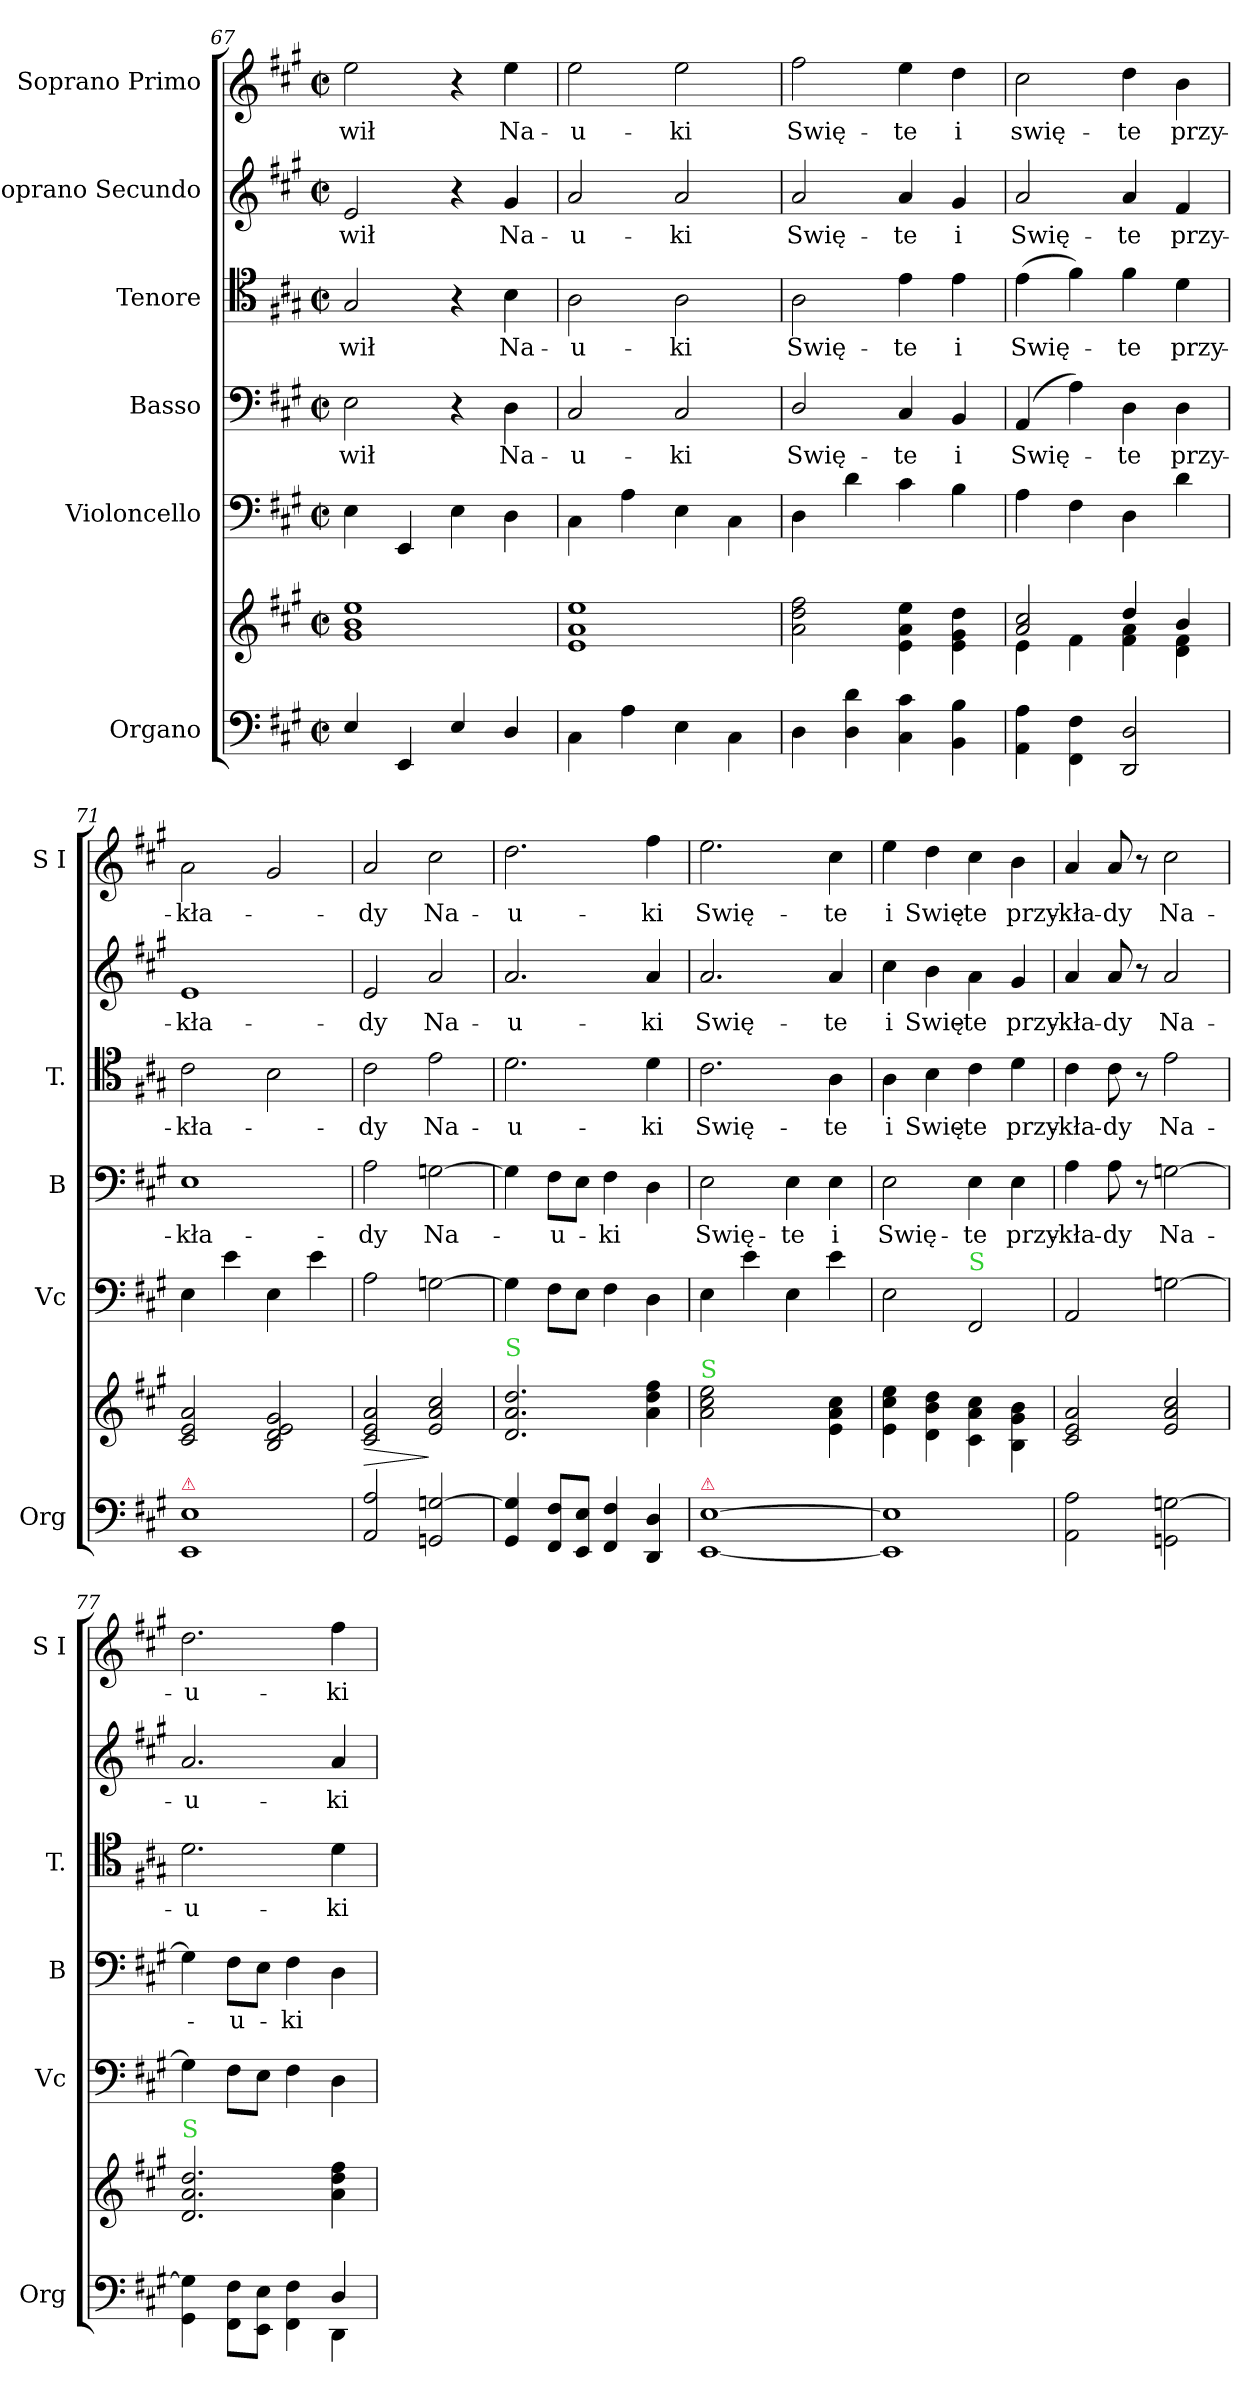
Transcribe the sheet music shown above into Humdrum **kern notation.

**kern	**kern	**dynam	**kern	**kern	**text	**kern	**text	**kern	**text	**kern	**text
*part6	*part6	*part6	*part5	*part4	*part4	*part3	*part3	*part2	*part2	*part1	*part1
*staff7	*staff6	*staff6/7	*staff5	*staff4	*staff4	*staff3	*staff3	*staff2	*staff2	*staff1	*staff1
*I"Organo	*	*	*I"Violoncello	*I"Basso	*	*I"Tenore	*	*I"Soprano Secundo	*	*I"Soprano Primo	*
*I'Org	*	*	*I'Vc	*I'B	*	*I'T.	*	*	*	*I'S I	*
*clefF4	*clefG2	*	*clefF4	*clefF4	*	*clefC4	*	*clefG2	*	*clefG2	*
*k[f#c#g#]	*k[f#c#g#]	*	*k[f#c#g#]	*k[f#c#g#]	*	*k[f#c#g#]	*	*k[f#c#g#]	*	*k[f#c#g#]	*
*M2/2	*M2/2	*	*M2/2	*M2/2	*	*M2/2	*	*M2/2	*	*M2/2	*
*met(c|)	*met(c|)	*	*met(c|)	*met(c|)	*	*met(c|)	*	*met(c|)	*	*met(c|)	*
=67	=67	=67	=67	=67	=67	=67	=67	=67	=67	=67	=67
!	!	!	!	!	!LO:LY:i	!	!LO:LY:i	!	!LO:LY:i	!	!LO:LY:i
4E/	1g#\ 1b\ 1ee\	.	4E\	2E\	-wił	2G#/	-wił	2e/	-wił	2ee\	-wił
4EE/	.	.	4EE/	.	.	.	.	.	.	.	.
4E/	.	.	4E\	4r	.	4r	.	4r	.	4r	.
!	!	!	!	!	!LO:LY:i	!	!LO:LY:i	!	!LO:LY:i	!	!LO:LY:i
4D/	.	.	4D\	4D\	Na-	4B\	Na-	4g#/	Na-	4ee\	Na-
=68	=68	=68	=68	=68	=68	=68	=68	=68	=68	=68	=68
!	!	!	!	!	!LO:LY:i	!	!LO:LY:i	!	!LO:LY:i	!	!LO:LY:i
4C#\	1e/ 1a/ 1ee/	.	4C#\	2C#/	-u-	2A\	-u-	2a/	-u-	2ee\	-u-
4A\	.	.	4A\	.	.	.	.	.	.	.	.
!	!	!	!	!	!LO:LY:i	!	!LO:LY:i	!	!LO:LY:i	!	!LO:LY:i
4E\	.	.	4E\	2C#/	-ki	2A\	-ki	2a/	-ki	2ee\	-ki
4C#\	.	.	4C#\	.	.	.	.	.	.	.	.
=69	=69	=69	=69	=69	=69	=69	=69	=69	=69	=69	=69
!	!	!	!	!	!LO:LY:i	!	!LO:LY:i	!	!LO:LY:i	!	!LO:LY:i
4D\	2a\ 2dd\ 2ff#\	.	4D\	2D/	Swię-	2A\	Swię-	2a/	Swię-	2ff#\	Swię-
4D\ 4d\	.	.	4d\	.	.	.	.	.	.	.	.
!	!	!	!	!	!LO:LY:i	!	!LO:LY:i	!	!LO:LY:i	!	!LO:LY:i
4C#\ 4c#\	4e\ 4a\ 4ee\	.	4c#\	4C#/	-te	4e\	-te	4a/	-te	4ee\	-te
!	!	!	!	!	!LO:LY:i	!	!LO:LY:i	!	!LO:LY:i	!	!LO:LY:i
4BB\ 4B\	4e\ 4g#\ 4dd\	.	4B\	4BB/	i	4e\	i	4g#/	i	4dd\	i
=70	=70	=70	=70	=70	=70	=70	=70	=70	=70	=70	=70
*	*^	*	*	*	*	*	*	*	*	*	*
!	!	!	!	!	!	!LO:LY:i	!	!LO:LY:i	!	!LO:LY:i	!	!LO:LY:i
4AA\ 4A\	2a/ 2cc#/	4e\	.	4A\	(4AA/	Swię-	(4e\	Swię-	2a/	Swię-	2cc#\	swię-
4FF#\ 4F#\	.	4f#\	.	4F#\	4A\)	.	4f#\)	.	.	.	.	.
!	!	!	!	!	!	!LO:LY:i	!	!LO:LY:i	!	!LO:LY:i	!	!LO:LY:i
2DD/ 2D/	4dd/	4f#\ 4a\	.	4D\	4D\	-te	4f#\	-te	4a/	-te	4dd\	-te
!	!	!	!	!	!	!LO:LY:i	!	!LO:LY:i	!	!LO:LY:i	!	!LO:LY:i
.	4b/	4d\ 4f#\	.	4d\	4D\	przy-	4d\	przy-	4f#/	przy-	4b\	przy-
=71	=71	=71	=71	=71	=71	=71	=71	=71	=71	=71	=71	=71
!LO:TX:a:color=crimson:t=⚠	!	!	!	!	!	!	!	!	!	!	!	!
!	!	!	!	!	!	!LO:LY:i	!	!LO:LY:i	!	!LO:LY:i	!	!LO:LY:i
*	*v	*v	*	*	*	*	*	*	*	*	*	*
1EE/ 1E/	2c#/ 2e/ 2a/	.	4E\	1E\	-kła-	2c#\	-kła-	1e/	-kła-	2a\	-kła-
.	.	.	4e\	.	.	.	.	.	.	.	.
.	2B/ 2d/ 2e/ 2g#/	.	4E\	.	.	2B\	.	.	.	2g#/	.
.	.	.	4e\	.	.	.	.	.	.	.	.
=72	=72	=72	=72	=72	=72	=72	=72	=72	=72	=72	=72
!	!	!LO:HP:b	!	!	!LO:LY:i	!	!LO:LY:i	!	!LO:LY:i	!	!LO:LY:i
2AA/ 2A/	2c#/ 2e/ 2a/	>	2A\	2A\	-dy	2c#\	-dy	2e/	-dy	2a/	-dy
!	!	!	!	!	!LO:LY:i	!	!LO:LY:i	!	!LO:LY:i	!	!LO:LY:i
2GGn/ [2Gn/	2e/ 2a/ 2cc#/	]	[2Gn\	[2Gn\	Na-	2e\	Na-	2a/	Na-	2cc#\	Na-
=73	=73	=73	=73	=73	=73	=73	=73	=73	=73	=73	=73
!	!LO:TX:a:color=limegreen:t=S	!	!	!	!	!	!	!	!	!	!
!	!	!	!	!	!	!	!LO:LY:i	!	!LO:LY:i	!	!LO:LY:i
4GG#/ 4G]/	2.d/ 2.a/ 2.dd/	.	4G\]	4G\]	.	2.d\	-u-	2.a/	-u-	2.dd\	-u-
!	!	!	!	!	!LO:LY:i	!	!	!	!	!	!
8FF#/ 8F#/L	.	.	8F#\L	8F#\L	-u-	.	.	.	.	.	.
8EE/ 8E/J	.	.	8E\J	8E\J	.	.	.	.	.	.	.
!	!	!	!	!	!LO:LY:i	!	!	!	!	!	!
4FF#/ 4F#/	.	.	4F#\	4F#\	-ki	.	.	.	.	.	.
!	!	!	!	!	!	!	!LO:LY:i	!	!LO:LY:i	!	!LO:LY:i
4DD/ 4D/	4a\ 4dd\ 4ff#\	.	4D\	4D\	.	4d\	-ki	4a/	-ki	4ff#\	-ki
=74	=74	=74	=74	=74	=74	=74	=74	=74	=74	=74	=74
!	!LO:TX:a:color=limegreen:t=S	!	!	!	!	!	!	!	!	!	!
!LO:TX:a:color=crimson:t=⚠	!	!	!	!	!	!	!	!	!	!	!
!	!LO:N:vis=2	!	!	!	!LO:LY:i	!	!LO:LY:i	!	!LO:LY:i	!	!LO:LY:i
[1EE/ [1E/	2.a\ 2.cc#\ 2.ee\	.	4E\	2E\	Swię-	2.c#\	Swię-	2.a/	Swię-	2.ee\	Swię-
.	.	.	4e\	.	.	.	.	.	.	.	.
!	!	!	!	!	!LO:LY:i	!	!	!	!	!	!
.	.	.	4E\	4E\	-te	.	.	.	.	.	.
!	!	!	!	!	!LO:LY:i	!	!LO:LY:i	!	!LO:LY:i	!	!LO:LY:i
.	4e\ 4a\ 4cc#\	.	4e\	4E\	i	4A\	-te	4a/	-te	4cc#\	-te
=75	=75	=75	=75	=75	=75	=75	=75	=75	=75	=75	=75
!	!	!	!	!	!LO:LY:i	!	!LO:LY:i	!	!LO:LY:i	!	!LO:LY:i
1EE]/ 1E]/	4e\ 4cc#\ 4ee\	.	2E\	2E\	Swię-	4A\	i	4cc#\	i	4ee\	i
!	!	!	!	!	!	!	!LO:LY:i	!	!LO:LY:i	!	!LO:LY:i
.	4d\ 4b\ 4dd\	.	.	.	.	4B\	Swię-	4b\	Swię-	4dd\	Swię-
!	!	!	!LO:TX:a:color=limegreen:t=S	!	!	!	!	!	!	!	!
!	!	!	!	!	!LO:LY:i	!	!LO:LY:i	!	!LO:LY:i	!	!LO:LY:i
.	4c#\ 4a\ 4cc#\	.	2FF#/	4E\	-te	4c#\	-te	4a\	-te	4cc#\	-te
!	!	!	!	!	!LO:LY:i	!	!LO:LY:i	!	!LO:LY:i	!	!LO:LY:i
.	4B\ 4g#\ 4b\	.	.	4E\	przy-	4d\	przy-	4g#/	przy-	4b\	przy-
=76	=76	=76	=76	=76	=76	=76	=76	=76	=76	=76	=76
!	!	!	!	!	!LO:LY:i	!	!LO:LY:i	!	!LO:LY:i	!	!LO:LY:i
2AA\ 2A\	2c#/ 2e/ 2a/	.	2AA/	4A\	-kła-	4c#\	-kła-	4a/	-kła-	4a/	-kła-
!	!	!	!	!	!LO:LY:i	!	!LO:LY:i	!	!LO:LY:i	!	!LO:LY:i
.	.	.	.	8A\	-dy	8c#\	-dy	8a/	-dy	8a/	-dy
.	.	.	.	8r	.	8r	.	8r	.	8r	.
!	!	!	!	!	!LO:LY:i	!	!LO:LY:i	!	!LO:LY:i	!	!LO:LY:i
2GGn\ [2Gn\	2e/ 2a/ 2cc#/	.	[2Gn\	[2Gn\	Na-	2e\	Na-	2a/	Na-	2cc#\	Na-
=77	=77	=77	=77	=77	=77	=77	=77	=77	=77	=77	=77
*^	*	*	*	*	*	*	*	*	*	*	*
!	!	!LO:TX:a:color=limegreen:t=S	!	!	!	!	!	!	!	!	!	!
!	!	!	!	!	!	!	!	!LO:LY:i	!	!LO:LY:i	!	!LO:LY:i
4GG#\ 4G]\	2rEEyy	2.d/ 2.a/ 2.dd/	.	4G\]	4G\]	.	2.d\	-u-	2.a/	-u-	2.dd\	-u-
!	!	!	!	!	!	!LO:LY:i	!	!	!	!	!	!
8FF#\ 8F#\L	.	.	.	8F#\L	8F#\L	-u-	.	.	.	.	.	.
8EE\ 8E\J	.	.	.	8E\J	8E\J	.	.	.	.	.	.	.
!	!	!	!	!	!	!LO:LY:i	!	!	!	!	!	!
4FF#\ 4F#\	4rCCyy	.	.	4F#\	4F#\	-ki	.	.	.	.	.	.
!	!	!	!	!	!	!	!	!LO:LY:i	!	!LO:LY:i	!	!LO:LY:i
4D/	4DD\	4a\ 4dd\ 4ff#\	.	4D\	4D\	.	4d\	-ki	4a/	-ki	4ff#\	-ki
*v	*v	*	*	*	*	*	*	*	*	*	*	*
=	=	=	=	=	=	=	=	=	=	=	=
*-	*-	*-	*-	*-	*-	*-	*-	*-	*-	*-	*-
